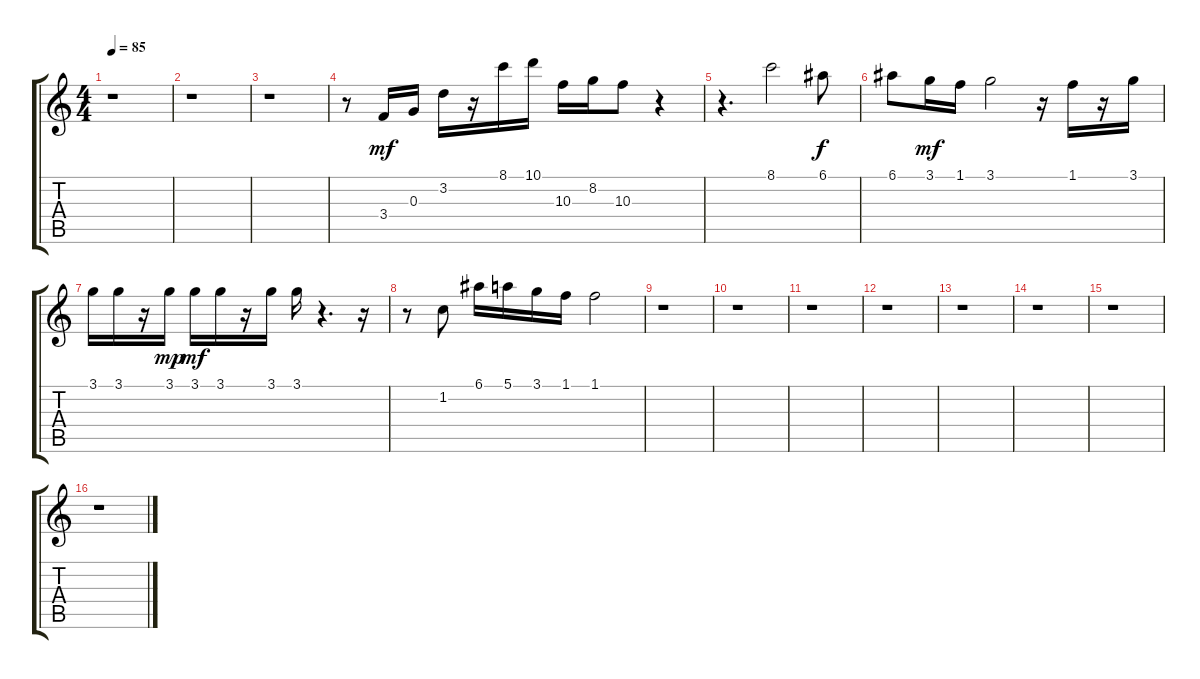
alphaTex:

\track "" {instrument distortionguitar}
\staff {score tabs}
\tuning (E4 B3 G3 D3 A2 E2) {hide}
\ts (4 4)
\tempo 85
\clef g2
\ks c
r.1{dy mf} |
r.1 |
r.1 |
r.8 3.4.16 0.3.16 3.2.16 r.16 8.1.16 10.1.16 10.3.16 8.2.16 10.3.8 r.4 |
r.4{d} 8.1.2 6.1.8{dy f} |
6.1.8 3.1.16{dy mf} 1.1.16 3.1.2 r.16 1.1.16 r.16 3.1.16 |
3.1.16 3.1.16 r.16 3.1.16{dy mp} 3.1.16{dy mf} 3.1.16 r.16 3.1.16 3.1.16 r.4{d} r.16 |
r.8 1.2.8 6.1.16 5.1.16 3.1.16 1.1.16 1.1.2 |
r.1 |
r.1 |
r.1 |
r.1 |
r.1 |
r.1 |
r.1 |
r.1
